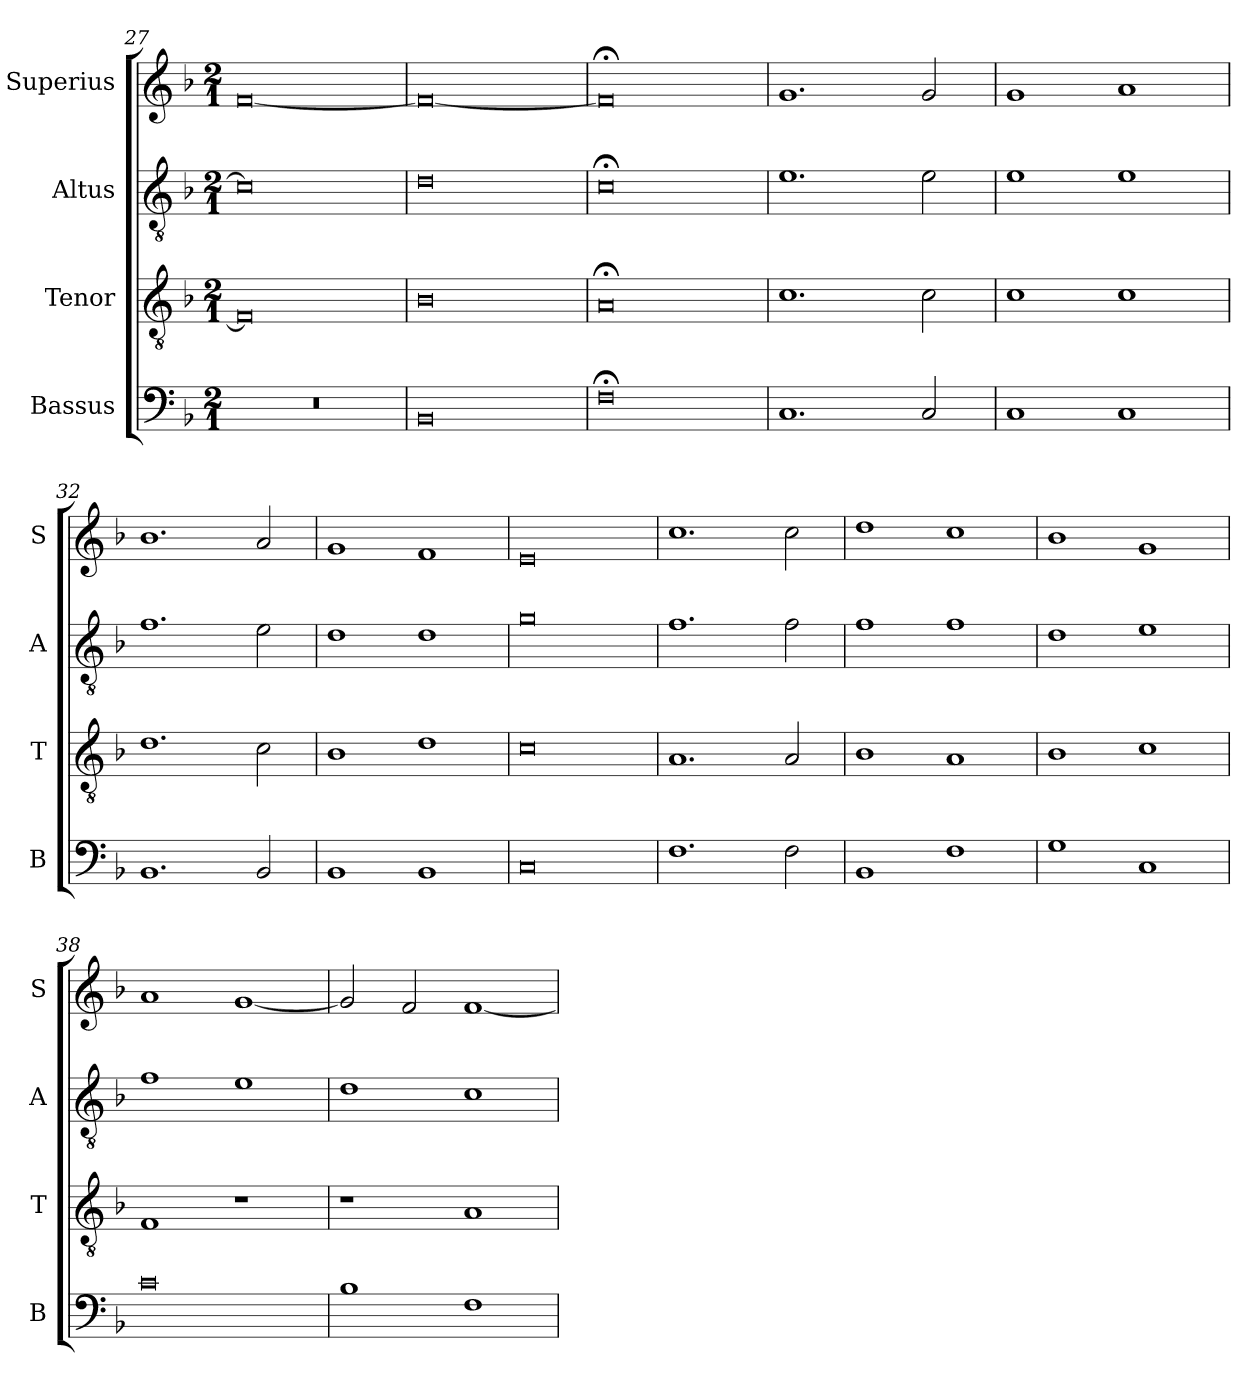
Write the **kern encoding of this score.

**kern	**kern	**kern	**kern
*part4	*part3	*part2	*part1
*staff4	*staff3	*staff2	*staff1
*I"Bassus	*I"Tenor	*I"Altus	*I"Superius
*I'B	*I'T	*I'A	*I'S
*clefF4	*clefGv2	*clefGv2	*clefG2
*k[b-]	*k[b-]	*k[b-]	*k[b-]
*F:	*F:	*F:	*F:
*M2/1	*M2/1	*M2/1	*M2/1
=27	=27	=27	=27
0r	0F]	0c]	[0f
=28	=28	=28	=28
0BB-	0B-	0d	0f_
=29	=29	=29	=29
0F;<	0A;<	0c;<	0f;<]
=30	=30	=30	=30
1.C	1.c	1.e	1.g
2C	2c	2e	2g
=31	=31	=31	=31
1C	1c	1e	1g
1C	1c	1e	1a
=32	=32	=32	=32
1.BB-	1.d	1.f	1.b-
2BB-	2c	2e	2a
=33	=33	=33	=33
1BB-	1B-	1d	1g
1BB-	1d	1d	1f
=34	=34	=34	=34
0C	0c	0g	0e
=35	=35	=35	=35
1.F	1.A	1.f	1.cc
2F	2A	2f	2cc
=36	=36	=36	=36
1BB-	1B-	1f	1dd
1F	1A	1f	1cc
=37	=37	=37	=37
1G	1B-	1d	1b-
1C	1c	1e	1g
=38	=38	=38	=38
0c	1F	1f	1a
.	1r	1e	[1g
=39	=39	=39	=39
1B-	1r	1d	2g]
.	.	.	2f
1F	1A	1c	[1f
=	=	=	=
*-	*-	*-	*-
